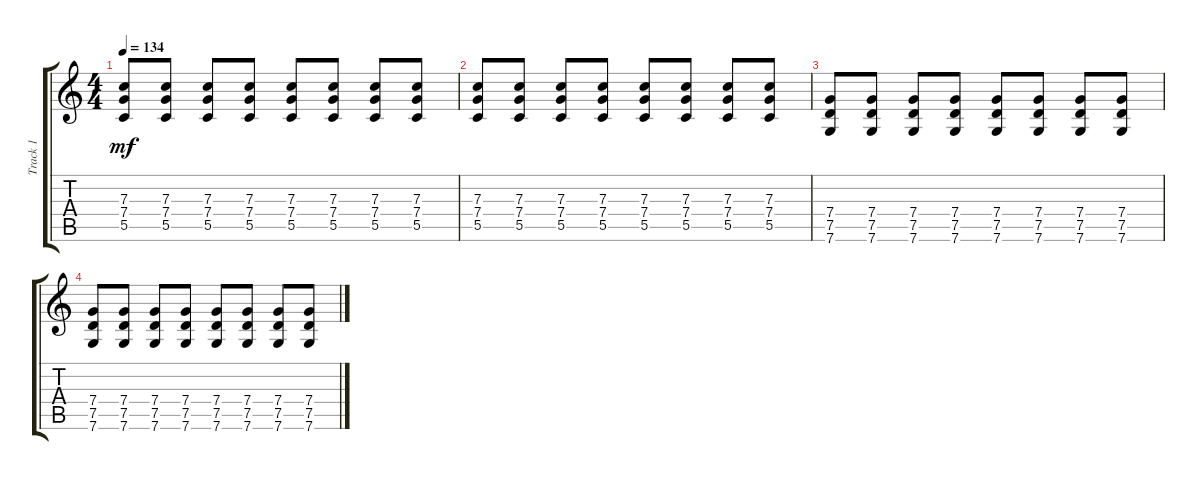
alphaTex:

\track ("Track 1" "Track 1") {instrument acousticguitarsteel}
\staff {score tabs}
\tuning (D4 A3 F3 C3 G2 C2) {hide}
\ts (4 4)
\tempo 134
\clef g2
\ks c
(7.3 7.4 5.5).8{dy mf} (7.3 7.4 5.5).8 (7.3 7.4 5.5).8 (7.3 7.4 5.5).8 (7.3 7.4 5.5).8 (7.3 7.4 5.5).8 (7.3 7.4 5.5).8 (7.3 7.4 5.5).8 |
(7.3 7.4 5.5).8 (7.3 7.4 5.5).8 (7.3 7.4 5.5).8 (7.3 7.4 5.5).8 (7.3 7.4 5.5).8 (7.3 7.4 5.5).8 (7.3 7.4 5.5).8 (7.3 7.4 5.5).8 |
(7.4 7.5 7.6).8 (7.4 7.5 7.6).8 (7.4 7.5 7.6).8 (7.4 7.5 7.6).8 (7.4 7.5 7.6).8 (7.4 7.5 7.6).8 (7.4 7.5 7.6).8 (7.4 7.5 7.6).8 |
(7.4 7.5 7.6).8 (7.4 7.5 7.6).8 (7.4 7.5 7.6).8 (7.4 7.5 7.6).8 (7.4 7.5 7.6).8 (7.4 7.5 7.6).8 (7.4 7.5 7.6).8 (7.4 7.5 7.6).8
